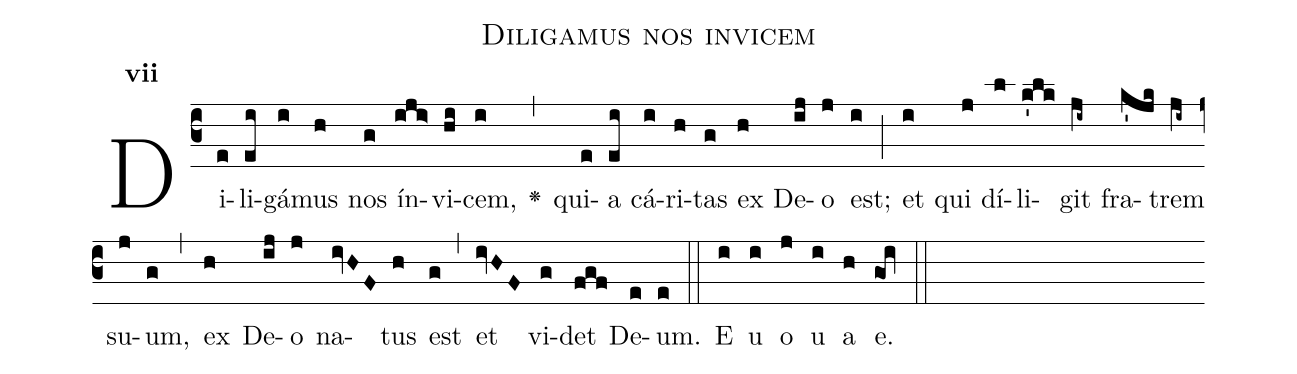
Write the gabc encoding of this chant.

name:Diligamus nos invicem;
office-part:Antiphona;
mode:7;
%%
initial-style: 1;
name: Diligamus nos invicem;
book: Antiphonae & Responsoria/Tomus IV, p. 87;
occasion: Dominica XXX per Annum;
office-part: Vesperae Ant Ma;
annotation: 7d;
centering-scheme: english;
font: OFLSortsMillGoudy;
height: 11;
width: 4.5;
%%
(c3)Di(e)li(ei)gá(i)mus(h) nos(g) ín(iji>)vi(hi)cem,(i) <v>\greheightstar</v>(,) qui(e)a(ei) cá(i)ri(h)tas(g) ex(h) De(ij)o(j) est;(i) (;) et(i) qui(j) dí(l)li(k'lk)git(ji~) fra(k'jk)trem(ji~) su(j)um,(g) (,) ex(h) De(ij)o(j) na(ivHF)tus(h) est(g) (,) et(ivHF) vi(g)det(fgf) De(e)um.(e) (::) E(i) u(i) o(j) u(i) a(h) e.(goi) (::)
